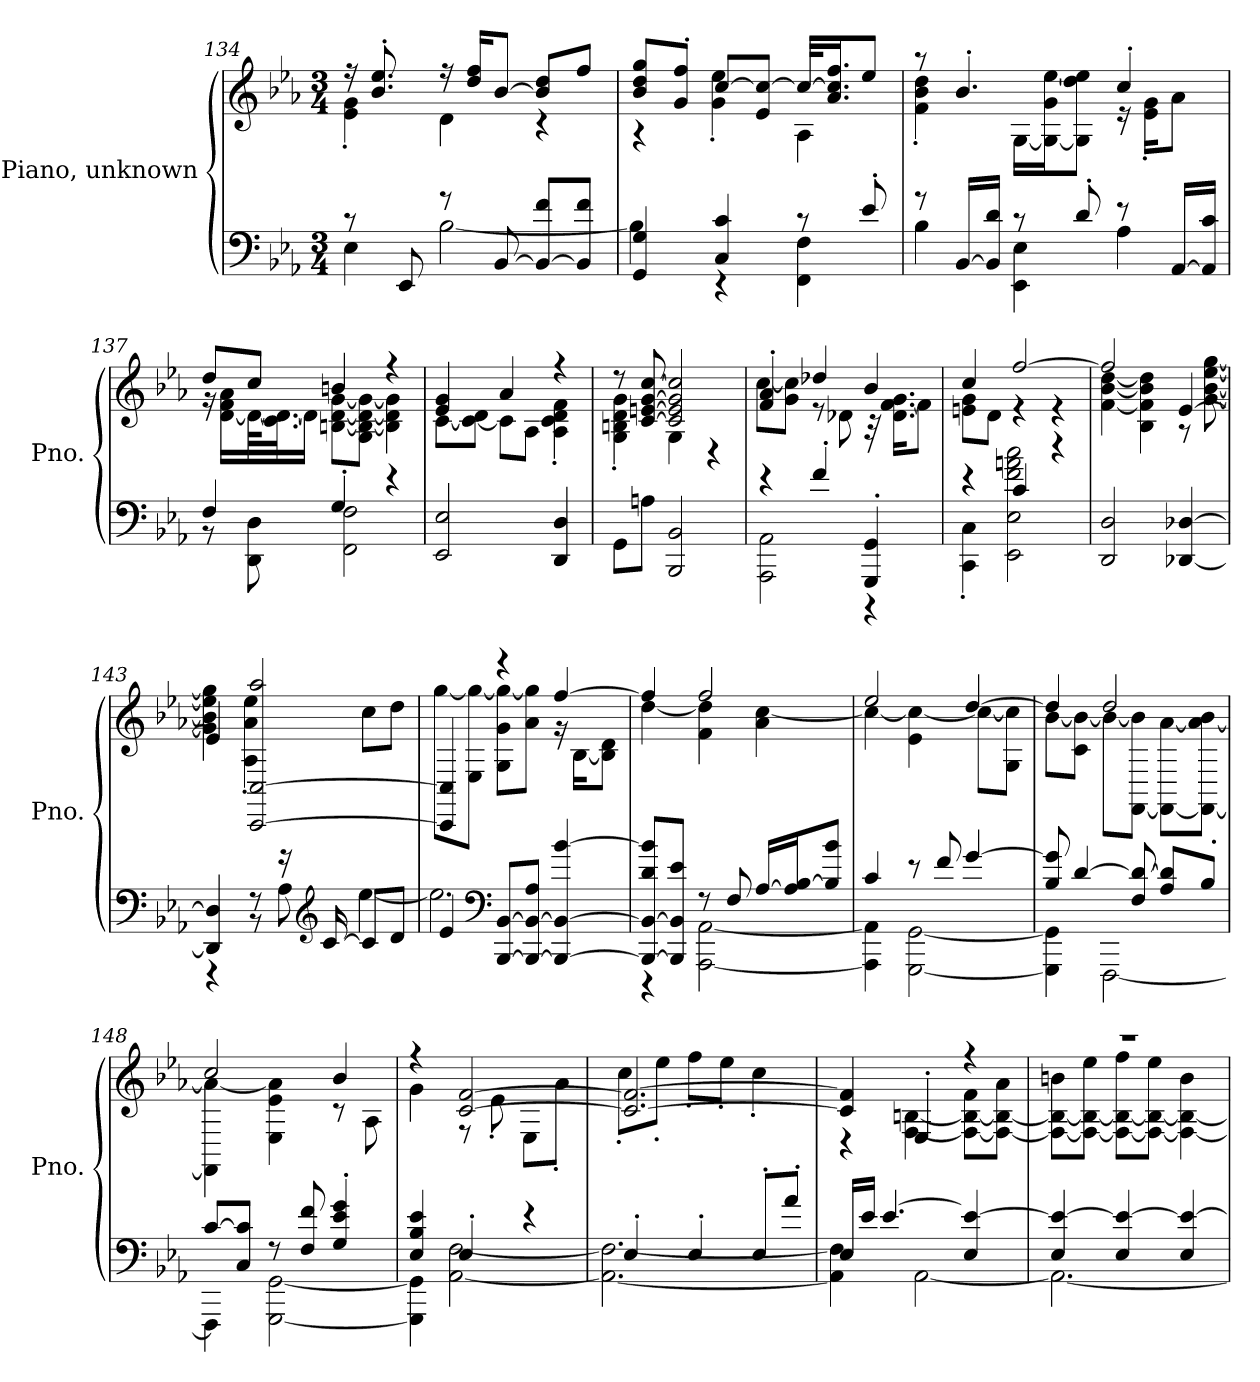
**kern	**kern
*part1	*part1
*staff2	*staff1
*I"Piano, unknown	*
*I'Pno.	*
*clefF4	*clefG2
*k[b-e-a-]	*k[b-e-a-]
*M3/4	*M3/4
=134	=134
*^	*^
8r	4E-\	16r	4e-\' 4g\'
.	.	8.b-/' 8.ee-/'	.
8EE-/	.	.	.
8r	[2B-\	16r	4d\
.	.	16dd/ 16ff/KL	.
[8BB-/	.	[8b-/J	.
8BB-/_ 8f/L	.	8b-/] 8dd/L	4r
8BB-/] 8f/J	.	8ff/J	.
=135	=135	=135	=135
4GG/ 4G/	4B-\]	8b-/ 8dd/ 8gg/L	4r
.	.	8g/' 8ff/'J	.
4C/ 4c/	4r	[8cc/L	4g\' 4ee-\'
.	.	8e-/ 8cc/_J	.
8r	4FF\ 4F\	32cc/KLL_	4A-\
.	.	16.a-/ 16.cc/] 16.ff/J	.
8e-'/	.	8ee-/J	.
=136	=136	=136	=136
8r	4B-\	8r	4f\' 4b-\' 4dd\'
[16BB-/LL	.	4.b-'/	.
16BB-/] 16d/JJ	.	.	.
8r	4EE-\ 4E-\	.	[16G\LL
.	.	.	16G\_ 16g\ [16ee-\J
8d'/	.	.	8G\] 8dd\ 8ee-\]J
8r	4A-\	4cc'/	16r
.	.	.	16e-\' 16g\'KL
[16AA-/LL	.	.	8a-\J
16AA-/] 16c/JJ	.	.	.
!!LO:LB:g=z	!!
=137	=137	=137	=137
4F/	8r	8dd/L	16r
.	.	.	[16d\ 16f\ 16a-\LL
.	8DD\ 8D\	8cc/J	64d\KL_
.	.	.	32.c\ 32.d\_J
.	.	.	16d\JJ]
4G'/	2FF\ 2F\	4bn/	[8Bn\ [8d\ [8g\L
.	.	.	8G\ 8B\_ 8d\_ 8g\_J
4r	.	4r	4B\] 4d\] 4g\]
*v	*v	*	*
=138	=138	=138
2EE-/ 2E-/	4e-/ 4g/	[8c\L
.	.	8c\_ 8d\J
.	4a-/	8c\L]
.	.	8A-\J
4DD/ 4D/	4r	4A-\' 4c\' 4d\' 4f\'
=139	=139	=139
8GG\L	8r	4G\' 4Bn\' 4d\' 4g\'
8An\J	[8c/ [8en/ [8g/ [8cc/	.
2BBB-/ 2BB-/	2c/] 2e/] 2g/] 2cc/]	4G\
.	.	4r
=140	=140	=140
*^	*	*
4r	2AAA-\ 2AA-\	4f/' 4a-/'	[8cc\L
.	.	.	8g\ 8cc\]J
4f'/	.	4dd-X/	8r
.	.	.	8d-X\
4GGG/' 4GG/'	4r	4b-/	32r
.	.	.	16.d-\ [16.f\ 16.g\KL
.	.	.	8f\J]
!!LO:LB:g=z	!!
=141	=141	=141	=141
4r	4CC\' 4C\'	4cc/	8en\ 8g\L
.	.	.	8d\J
4c/	2EE-\ 2E-\ 2f\ 2an\ 2cc\	[2ff/	4r
4r	.	.	4r
*v	*v	*	*
=142	=142	=142
2DD/ 2D/	2ff/]	[4f\ [4b-\ [4dd\
.	.	4B-\ 4f\] 4b-\] 4dd\]
[4DD-X/ [4D-X/	[4e-/	8r
.	.	[8g\ [8b-\ [8ee-\ [8gg\
=143	=143	=143
*^	*	*
4DD-/] 4D-/]	4r	4e-/]	4g\] 4b-\] 4ee-\] 4gg\]
8r	8r	[2CC/ [2C/ 2aa-/	4A-\' 4a-\' 4ee-\'
16r	8A-\	.	.
*clefG2	*	*	*
[16c/	.	.	.
8c/L]	[4ee-\	.	8cc\L
8d/J	.	.	8dd\J
=144	=144	=144	=144
4e-/	2.ee-\]	4CC/] 4C/]	[8gg\L
.	.	.	8E-\ 8gg\_J
*clefF4	*	*	*
[8BBB-/ [8BB-/L	.	4r	8G\ 8g\ 8gg\_L
8BBB-/_ 8BB-/_ 8A-/J	.	.	8a-\ 8gg\]J
4BBB-/_ 4BB-/_ [4b-/	.	[4ff/	16r
.	.	.	[16B-\KL
.	.	.	8B-\] 8d\J
=145	=145	=145	=145
8BBB-/_ 8BB-/_ 8d/ 8b-/]L	4r	4ff/]	[4dd\
8BBB-/] 8BB-/] 8e-/J	.	.	.
8r	[2AAA-\ [2AA-\	2ff/	4f\ 4dd\]
8F/	.	.	.
[16A-/LL	.	.	4a-\ [4cc\
16A-/] [16B-/J	.	.	.
8B-/] 8b-/J	.	.	.
!!LO:PB:g=z	!!
=146	=146	=146	=146
4c/	4AAA-\] 4AA-\]	2ee-/	4cc\_
8r	[2GGG\ [2GG\	.	4e-\ 4cc\_
8f/	.	.	.
[4g/	.	[4dd/	8cc\L_
.	.	.	8G\ 8cc\]J
=147	=147	=147	=147
8B-/ 8g/]	4GGG\] 4GG\]	4dd/]	[8b-\L
[4d/	.	.	8c\ 8b-\_J
.	[2FFF\	2dd/	8b-\L_
8F/ 8d/_	.	.	[8FF\ 8b-\]J
8A-/ 8d/]L	.	.	8FF\_ [8a-\L
8B-'/J	.	.	8FF\_ 8a-\_ 8b-\J
=148	=148	=148	=148
[8c/L	4FFF\]	2cc/	4FF\] 4a-\_
8C/ 8c/]J	.	.	.
8r	[2GGG\ [2GG\	.	4E-\ 4e-\ 4a-\]
8F/ 8f/	.	.	.
4G/' 4e-/' 4g/'	.	4b-/	8r
.	.	.	8A-\
=149	=149	=149	=149
4E-/ 4B-/ 4e-/	4GGG\] 4GG\]	4r	4g\
4E-'/	[2AA-\ [2F\	[2c/ [2f/	8r
.	.	.	8e-'\
4r	.	.	8E-\L
.	.	.	8a-'\J
=150	=150	=150	=150
4E-'/	2.AA-\_ 2.F\_	2.c/_ 2.f/_	8cc'\L
.	.	.	8ee-'\J
4E-'/	.	.	8ff'\L
.	.	.	8ee-'\J
8E-'/L	.	.	4cc'\
8a-'/J	.	.	.
!!LO:LB:g=z	!!
=151	=151	=151	=151
16E-/LL	4AA-\] 4F\]	4c/] 4f/]	4r
16e-/JJ	.	.	.
[4.e-/	.	.	.
.	[2AA-\	4E-'/	[4F\ [4Bn\
4E-/ 4e-/_	.	4r	8F\_ 8B\_ 8f\L
.	.	.	8F\_ 8B\_ 8a-\J
=152	=152	=152	=152
4E-/ 4e-/_	2.AA-\_	2.r	8F\_ 8B\_ 8bn\L
.	.	.	8F\_ 8B\_ 8ee-\J
4E-/ 4e-/_	.	.	8F\_ 8B\_ 8ff\L
.	.	.	8F\_ 8B\_ 8ee-\J
4E-/ 4e-/_	.	.	4F\_ 4B\_ 4b\
*v	*v	*	*
*	*v	*v
=	=
*-	*-
